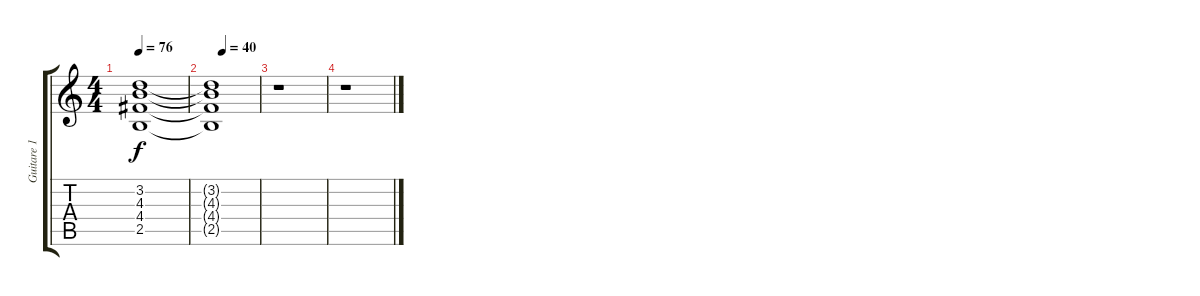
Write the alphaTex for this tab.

\track ("Guitare 1" "Guitare 1") {instrument acousticguitarsteel}
\staff {score tabs}
\tuning (E4 B3 G3 D3 A2 E2) {hide}
\ts (4 4)
\tempo 76
\clef g2
\ks c
(3.2 4.3 4.4 2.5).1{dy f} |
\tempo (40 0.25)
(3.2{t} 4.3{t} 4.4{t} 2.5{t}).1 |
r.1 |
r.1
